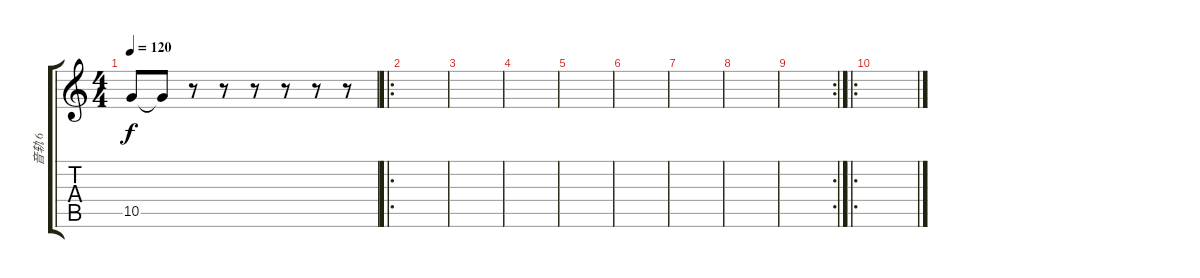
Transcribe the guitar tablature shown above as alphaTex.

\track ("音轨 6" "音轨 6") {instrument acousticguitarsteel}
\staff {score tabs}
\tuning (E4 B3 G3 D3 A2 E2) {hide}
\ts (4 4)
\tempo 120
\clef g2
\ks c
10.5{t}.8{dy f} 10.5{t}.8 r.8 r.8 r.8 r.8 r.8 r.8 |
\ro
|
|
|
|
|
|
|
\rc 2
|
\ro
